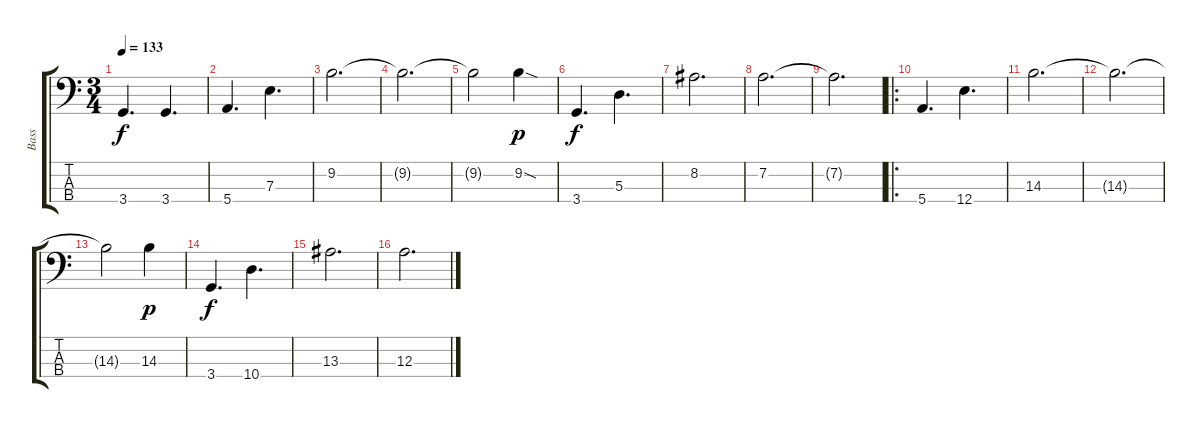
\track ("Bass" "Bass") {instrument electricbassfinger}
\staff {score tabs}
\tuning (G2 D2 A1 E1) {hide}
\ts (3 4)
\tempo 133
\clef f4
\ks c
3.4.4{d dy f} 3.4.4{d} |
5.4.4{d} 7.3.4{d} |
9.2.2{d} |
9.2{t}.2{d} |
9.2{t}.2 9.2{sod}.4{dy p} |
3.4.4{d dy f} 5.3.4{d} |
8.2.2{d} |
7.2.2{d} |
7.2{t}.2{d} |
\ro
5.4.4{d} 12.4.4{d} |
14.3.2{d} |
14.3{t}.2{d} |
14.3{t}.2 14.3.4{dy p} |
3.4.4{d dy f} 10.4.4{d} |
13.3.2{d} |
12.3.2{d}
